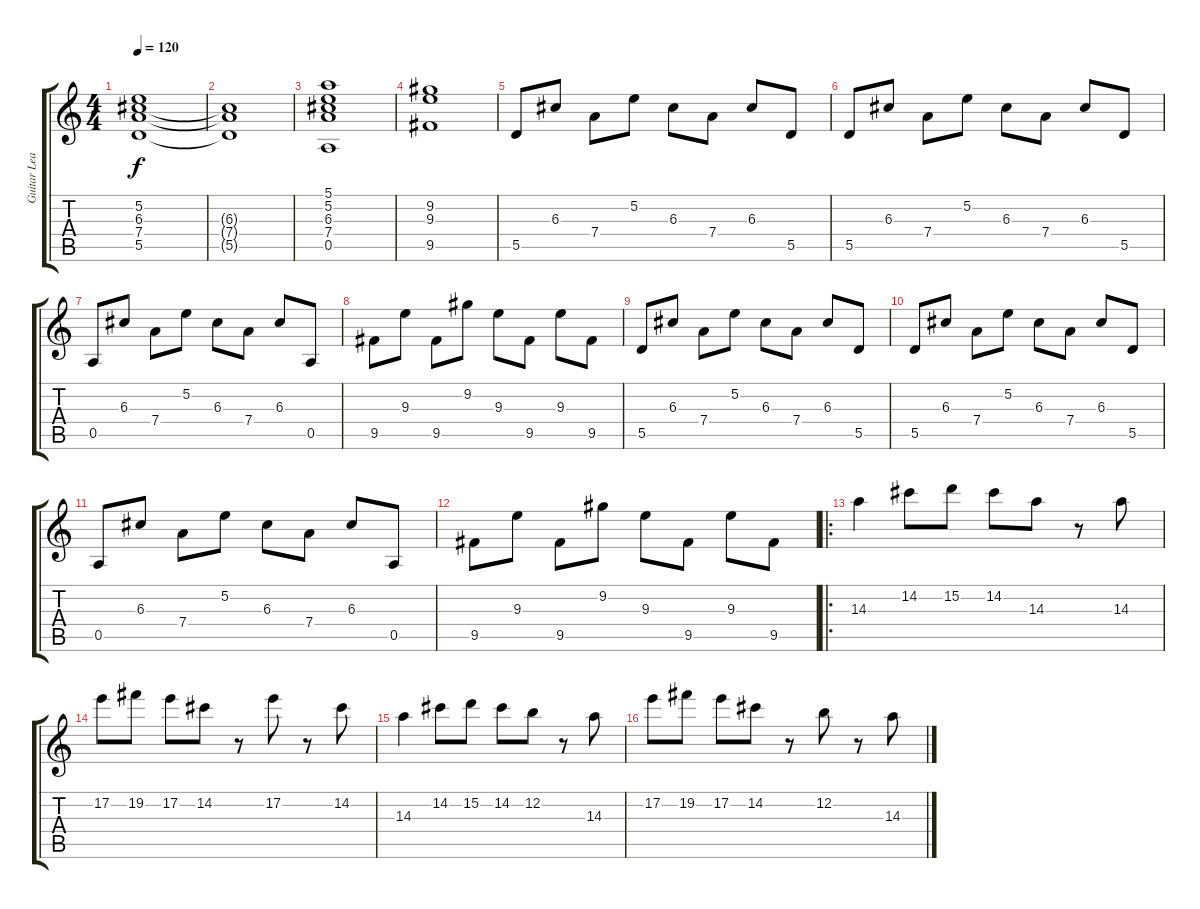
\track ("Guitar Lead" "Guitar Lea") {instrument distortionguitar}
\staff {score tabs}
\tuning (E4 B3 G3 D3 A2 E2) {hide}
\ts (4 4)
\tempo 120
\clef g2
\ks c
(5.2 6.3 7.4 5.5).1{dy f} |
(6.3{t} 7.4{t} 5.5{t}).1 |
(5.1 5.2 6.3 7.4 0.5).1 |
(9.2 9.3 9.5).1 |
5.5.8 6.3.8 7.4.8 5.2.8 6.3.8 7.4.8 6.3.8 5.5.8 |
5.5.8 6.3.8 7.4.8 5.2.8 6.3.8 7.4.8 6.3.8 5.5.8 |
0.5.8 6.3.8 7.4.8 5.2.8 6.3.8 7.4.8 6.3.8 0.5.8 |
9.5.8 9.3.8 9.5.8 9.2.8 9.3.8 9.5.8 9.3.8 9.5.8 |
5.5.8 6.3.8 7.4.8 5.2.8 6.3.8 7.4.8 6.3.8 5.5.8 |
5.5.8 6.3.8 7.4.8 5.2.8 6.3.8 7.4.8 6.3.8 5.5.8 |
0.5.8 6.3.8 7.4.8 5.2.8 6.3.8 7.4.8 6.3.8 0.5.8 |
9.5.8 9.3.8 9.5.8 9.2.8 9.3.8 9.5.8 9.3.8 9.5.8 |
\ro
14.3.4{instrument distortionguitar} 14.2.8 15.2.8 14.2.8 14.3.8 r.8 14.3.8 |
17.2.8{instrument distortionguitar} 19.2.8 17.2.8 14.2.8 r.8 17.2.8 r.8 14.2.8 |
14.3.4 14.2.8 15.2.8 14.2.8 12.2.8 r.8 14.3.8 |
17.2.8 19.2.8 17.2.8 14.2.8 r.8 12.2.8 r.8 14.3.8
